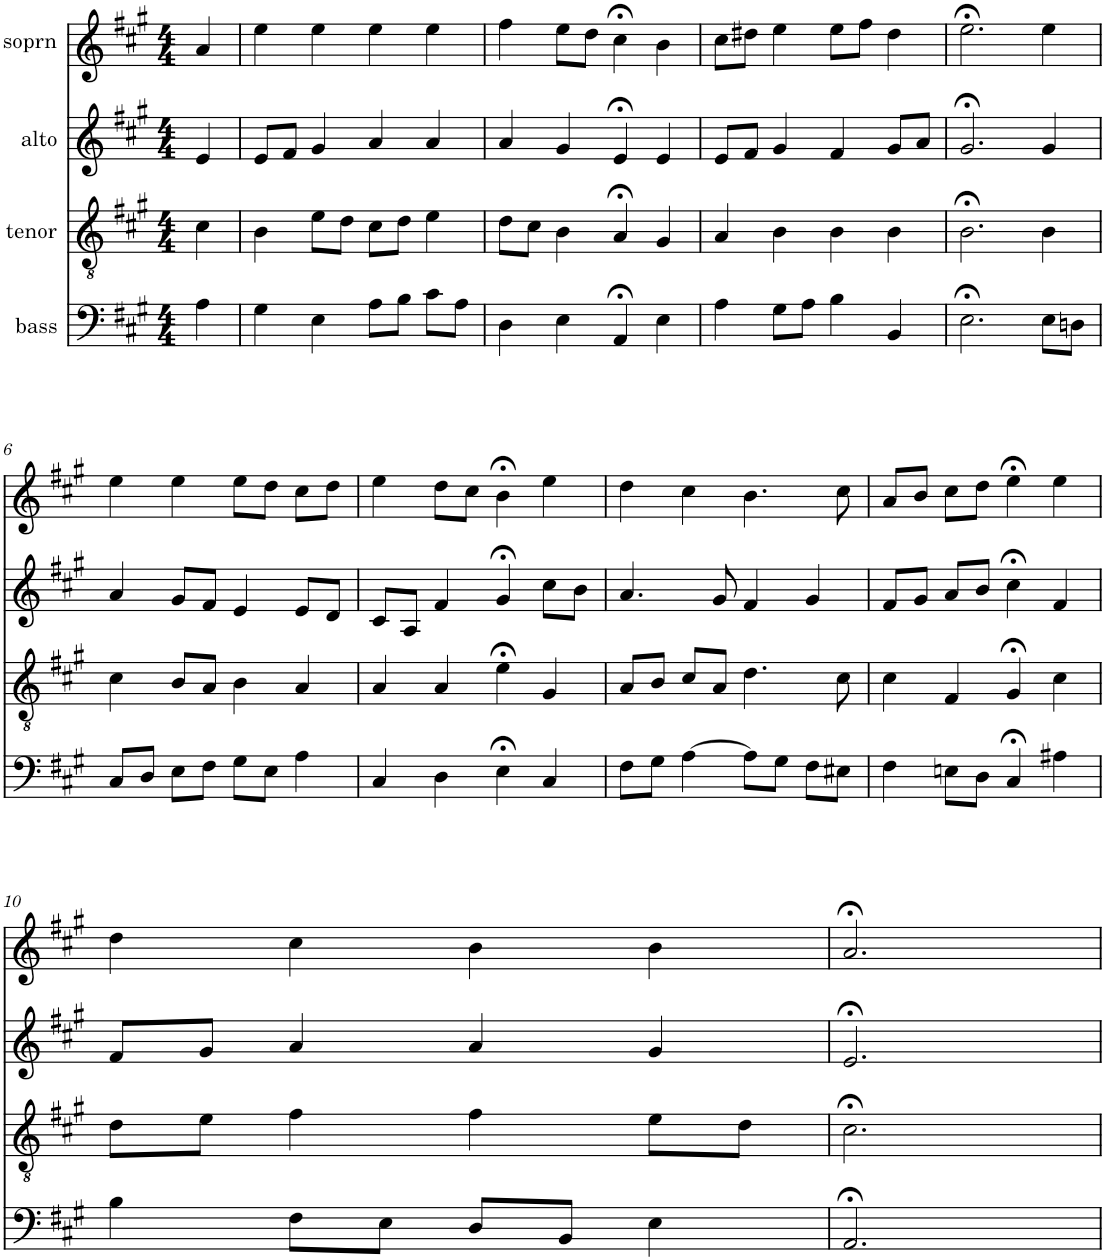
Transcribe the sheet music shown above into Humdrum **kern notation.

**kern	**kern	**kern	**kern
*part4	*part3	*part2	*part1
*staff4	*staff3	*staff2	*staff1
*I"bass	*I"tenor	*I"alto	*I"soprn
*clefF4	*clefGv2	*clefG2	*clefG2
*k[f#c#g#]	*k[f#c#g#]	*k[f#c#g#]	*k[f#c#g#]
*A:	*A:	*A:	*A:
*M4/4	*M4/4	*M4/4	*M4/4
=1	=1	=1	=1
4A\	4c#\	4e/	4a/
=2	=2	=2	=2
4G#\	4B\	8e/L	4ee\
.	.	8f#/J	.
4E\	8e\L	4g#/	4ee\
.	8d\J	.	.
8A\L	8c#\L	4a/	4ee\
8B\J	8d\J	.	.
8c#\L	4e\	4a/	4ee\
8A\J	.	.	.
=3	=3	=3	=3
4D\	8d\L	4a/	4ff#\
.	8c#\J	.	.
4E\	4B\	4g#/	8ee\L
.	.	.	8dd\J
4AA;</	4A;</	4e;</	4cc#;<\
4E\	4G#/	4e/	4b\
=4	=4	=4	=4
4A\	4A/	8e/L	8cc#\L
.	.	8f#/J	8dd#X\J
8G#\L	4B\	4g#/	4ee\
8A\J	.	.	.
4B\	4B\	4f#/	8ee\L
.	.	.	8ff#\J
4BB/	4B\	8g#/L	4dd#\
.	.	8a/J	.
=5	=5	=5	=5
2.E;<\	2.B;<\	2.g#;</	2.ee;<\
8E\L	4B\	4g#/	4ee\
8Dn\J	.	.	.
!!LO:LB:g=z
=6	=6	=6	=6
8C#/L	4c#\	4a/	4ee\
8D/J	.	.	.
8E\L	8B/L	8g#/L	4ee\
8F#\J	8A/J	8f#/J	.
8G#\L	4B\	4e/	8ee\L
8E\J	.	.	8dd\J
4A\	4A/	8e/L	8cc#\L
.	.	8d/J	8dd\J
=7	=7	=7	=7
4C#/	4A/	8c#/L	4ee\
.	.	8A/J	.
4D\	4A/	4f#/	8dd\L
.	.	.	8cc#\J
4E;<\	4e;<\	4g#;</	4b;<\
4C#/	4G#/	8cc#\L	4ee\
.	.	8b\J	.
=8	=8	=8	=8
8F#\L	8A/L	4.a/	4dd\
8G#\J	8B/J	.	.
[4A\	8c#/L	.	4cc#\
.	8A/J	8g#/	.
8A\L]	4.d\	4f#/	4.b\
8G#\J	.	.	.
8F#\L	.	4g#/	.
8E#X\J	8c#\	.	8cc#\
=9	=9	=9	=9
4F#\	4c#\	8f#/L	8a/L
.	.	8g#/J	8b/J
8En\L	4F#/	8a/L	8cc#\L
8D\J	.	8b/J	8dd\J
4C#;</	4G#;</	4cc#;<\	4ee;<\
4A#X\	4c#\	4f#/	4ee\
!!LO:LB:g=z
=10	=10	=10	=10
4B\	8d\L	8f#/L	4dd\
.	8e\J	8g#/J	.
8F#\L	4f#\	4a/	4cc#\
8E\J	.	.	.
8D/L	4f#\	4a/	4b\
8BB/J	.	.	.
4E\	8e\L	4g#/	4b\
.	8d\J	.	.
=11	=11	=11	=11
2.AA;</	2.c#;<\	2.e;</	2.a;</
=	=	=	=
*-	*-	*-	*-
